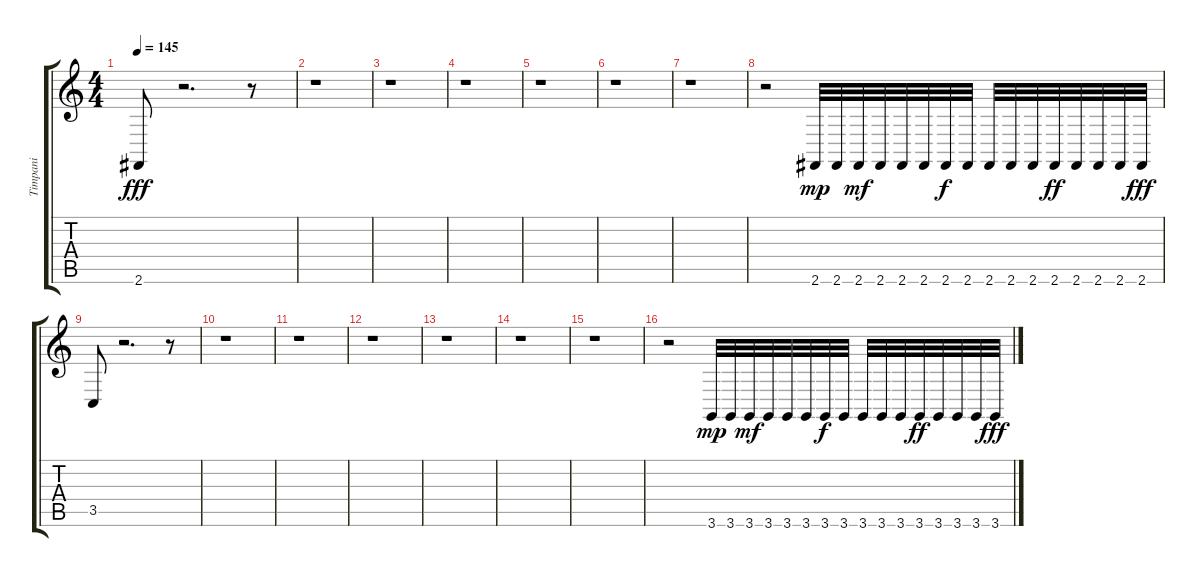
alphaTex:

\track ("Timpani" "Timpani") {instrument timpani}
\staff {score tabs}
\tuning (E4 B3 G3 D3 A2 E2) {hide}
\ts (4 4)
\tempo 145
\clef g2
\ks c
2.6.8{dy fff} r.2{d} r.8 |
r.1 |
r.1 |
r.1 |
r.1 |
r.1 |
r.1 |
r.2 2.6.32{dy mp} 2.6.32 2.6.32{dy mf} 2.6.32 2.6.32 2.6.32 2.6.32{dy f} 2.6.32 2.6.32 2.6.32 2.6.32 2.6.32{dy ff} 2.6.32 2.6.32 2.6.32 2.6.32{dy fff} |
3.5.8 r.2{d} r.8 |
r.1 |
r.1 |
r.1 |
r.1 |
r.1 |
r.1 |
r.2 3.6.32{dy mp} 3.6.32 3.6.32{dy mf} 3.6.32 3.6.32 3.6.32 3.6.32{dy f} 3.6.32 3.6.32 3.6.32 3.6.32 3.6.32{dy ff} 3.6.32 3.6.32 3.6.32 3.6.32{dy fff}
